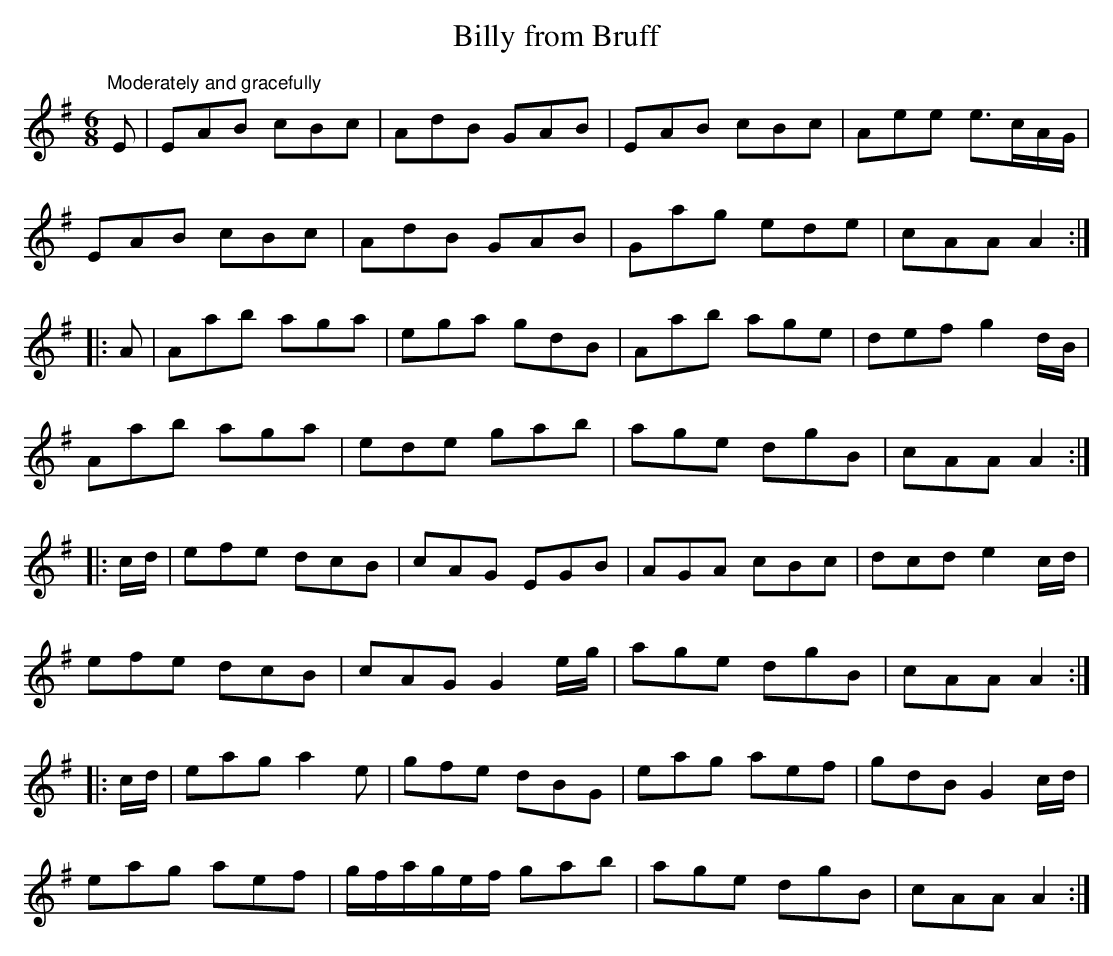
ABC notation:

X:1
T:Billy from Bruff
L:1/8
M:6/8
K:G
"Moderately and gracefully"\
E|EAB cBc|AdB GAB|EAB cBc|Aee e>cA/G/|
EAB cBc|AdB GAB|Gag ede|cAA A2:|
|:A|Aab aga|ega gdB|Aab age|def g2 d/B/|
Aab aga|ede gab|age dgB|cAA A2:|
|:c/d/|efe dcB|cAG EGB|AGA cBc|dcd e2 c/d/|
efe dcB|cAG G2 e/g/|age dgB|cAA A2:|
|:c/d/|eag a2 e|gfe dBG|eag aef|gdB G2 c/d/|
eag aef|g/f/a/g/e/f/ gab|age dgB|cAA A2:|
